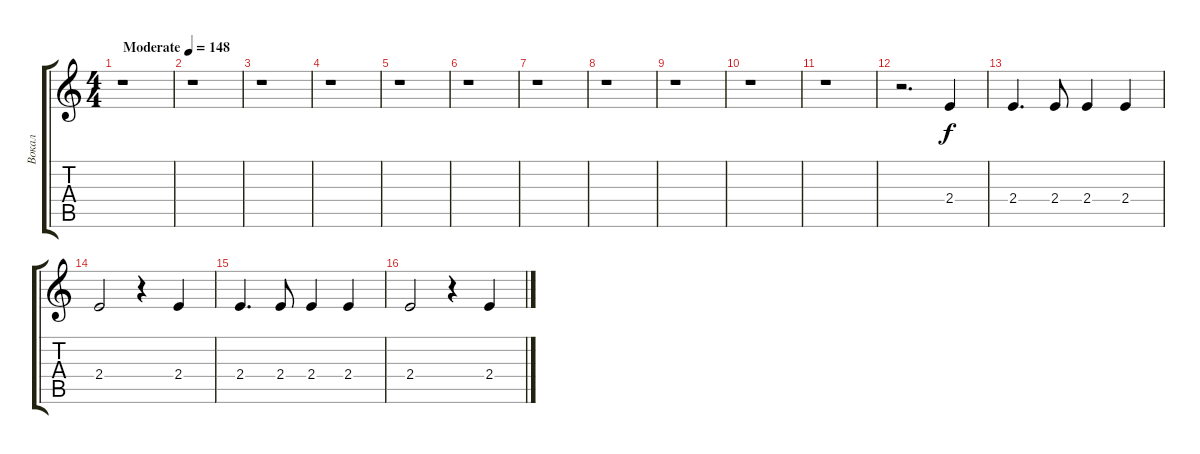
\track ("Вокал" "Вокал") {instrument contrabass}
\staff {score tabs}
\tuning (E4 B3 G3 D3 A2 E2) {hide}
\ts (4 4)
\tempo (148 "Moderate")
\clef g2
\ks c
r.1{dy f instrument contrabass} |
r.1 |
r.1 |
r.1 |
r.1 |
r.1 |
r.1 |
r.1 |
r.1 |
r.1 |
r.1 |
r.2{d} 2.4.4{volume 13 balance 8 instrument contrabass} |
2.4.4{d} 2.4.8 2.4.4 2.4.4 |
2.4.2 r.4 2.4.4 |
2.4.4{d} 2.4.8 2.4.4 2.4.4 |
2.4.2 r.4 2.4.4
